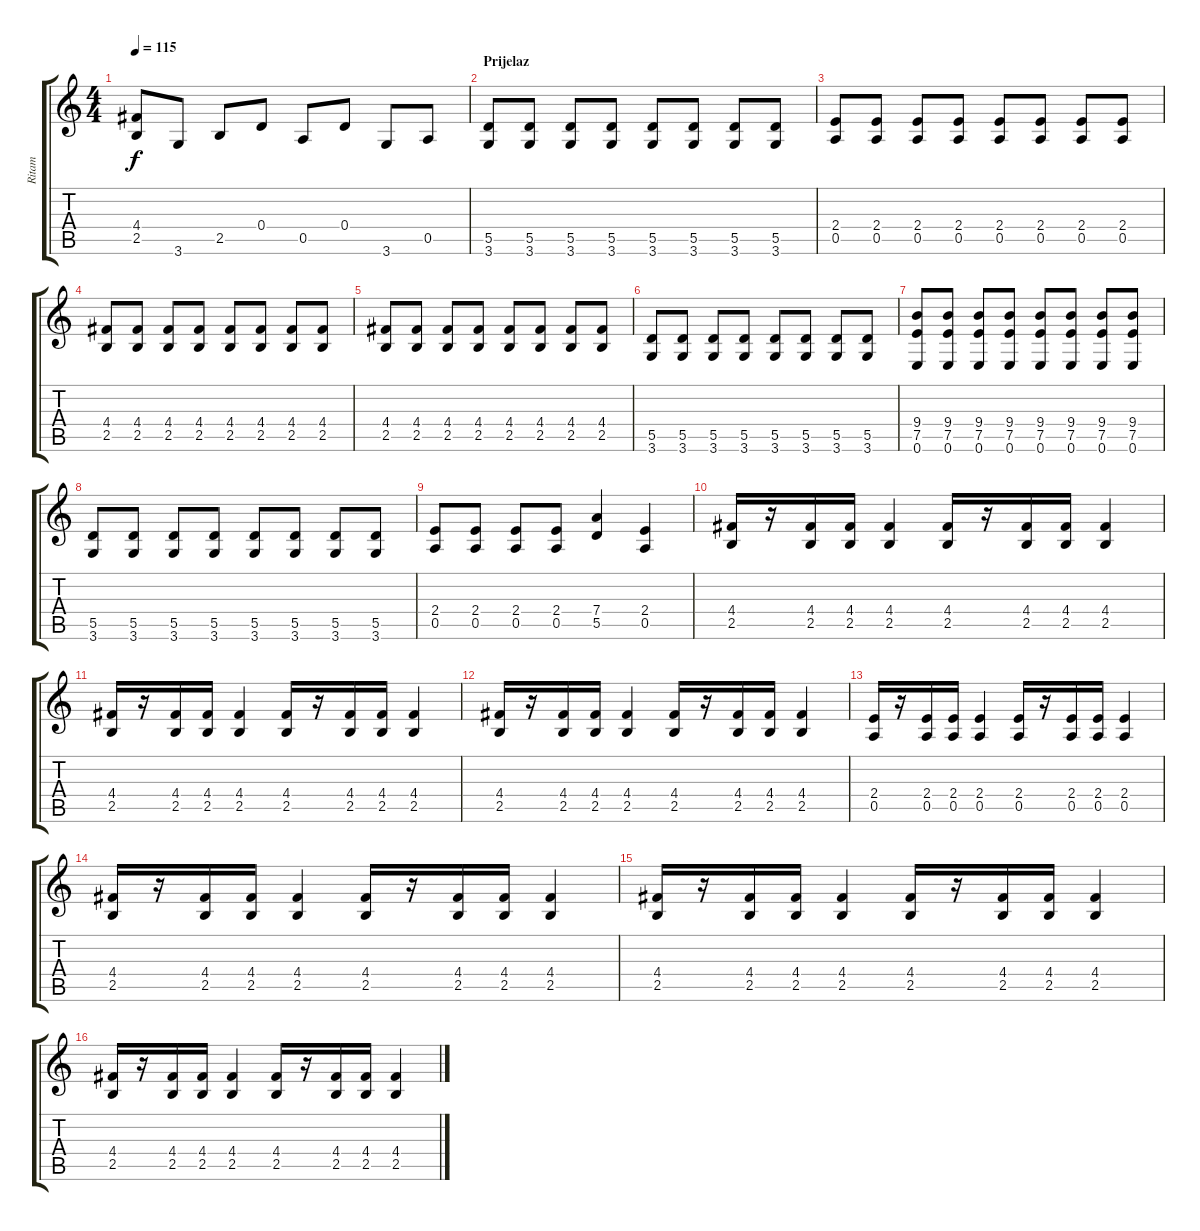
\track ("Ritam" "Ritam") {instrument distortionguitar}
\staff {score tabs}
\tuning (E4 B3 G3 D3 A2 E2) {hide}
\ts (4 4)
\tempo 115
\clef g2
\ks c
(4.4 2.5).8{dy f} 3.6.8 2.5.8 0.4.8 0.5.8 0.4.8 3.6.8 0.5.8 |
\section ("" "Prijelaz")
(5.5 3.6).8 (5.5 3.6).8 (5.5 3.6).8 (5.5 3.6).8 (5.5 3.6).8 (5.5 3.6).8 (5.5 3.6).8 (5.5 3.6).8 |
(2.4 0.5).8 (2.4 0.5).8 (2.4 0.5).8 (2.4 0.5).8 (2.4 0.5).8 (2.4 0.5).8 (2.4 0.5).8 (2.4 0.5).8 |
(4.4 2.5).8 (4.4 2.5).8 (4.4 2.5).8 (4.4 2.5).8 (4.4 2.5).8 (4.4 2.5).8 (4.4 2.5).8 (4.4 2.5).8 |
(4.4 2.5).8 (4.4 2.5).8 (4.4 2.5).8 (4.4 2.5).8 (4.4 2.5).8 (4.4 2.5).8 (4.4 2.5).8 (4.4 2.5).8 |
(5.5 3.6).8 (5.5 3.6).8 (5.5 3.6).8 (5.5 3.6).8 (5.5 3.6).8 (5.5 3.6).8 (5.5 3.6).8 (5.5 3.6).8 |
(9.4 7.5 0.6).8 (9.4 7.5 0.6).8 (9.4 7.5 0.6).8 (9.4 7.5 0.6).8 (9.4 7.5 0.6).8 (9.4 7.5 0.6).8 (9.4 7.5 0.6).8 (9.4 7.5 0.6).8 |
(5.5 3.6).8 (5.5 3.6).8 (5.5 3.6).8 (5.5 3.6).8 (5.5 3.6).8 (5.5 3.6).8 (5.5 3.6).8 (5.5 3.6).8 |
(2.4 0.5).8 (2.4 0.5).8 (2.4 0.5).8 (2.4 0.5).8 (7.4 5.5).4 (2.4 0.5).4 |
(4.4 2.5).16 r.16 (4.4 2.5).16 (4.4 2.5).16 (4.4 2.5).4 (4.4 2.5).16 r.16 (4.4 2.5).16 (4.4 2.5).16 (4.4 2.5).4 |
(4.4 2.5).16 r.16 (4.4 2.5).16 (4.4 2.5).16 (4.4 2.5).4 (4.4 2.5).16 r.16 (4.4 2.5).16 (4.4 2.5).16 (4.4 2.5).4 |
(4.4 2.5).16 r.16 (4.4 2.5).16 (4.4 2.5).16 (4.4 2.5).4 (4.4 2.5).16 r.16 (4.4 2.5).16 (4.4 2.5).16 (4.4 2.5).4 |
(2.4 0.5).16 r.16 (2.4 0.5).16 (2.4 0.5).16 (2.4 0.5).4 (2.4 0.5).16 r.16 (2.4 0.5).16 (2.4 0.5).16 (2.4 0.5).4 |
(4.4 2.5).16 r.16 (4.4 2.5).16 (4.4 2.5).16 (4.4 2.5).4 (4.4 2.5).16 r.16 (4.4 2.5).16 (4.4 2.5).16 (4.4 2.5).4 |
(4.4 2.5).16 r.16 (4.4 2.5).16 (4.4 2.5).16 (4.4 2.5).4 (4.4 2.5).16 r.16 (4.4 2.5).16 (4.4 2.5).16 (4.4 2.5).4 |
(4.4 2.5).16 r.16 (4.4 2.5).16 (4.4 2.5).16 (4.4 2.5).4 (4.4 2.5).16 r.16 (4.4 2.5).16 (4.4 2.5).16 (4.4 2.5).4
